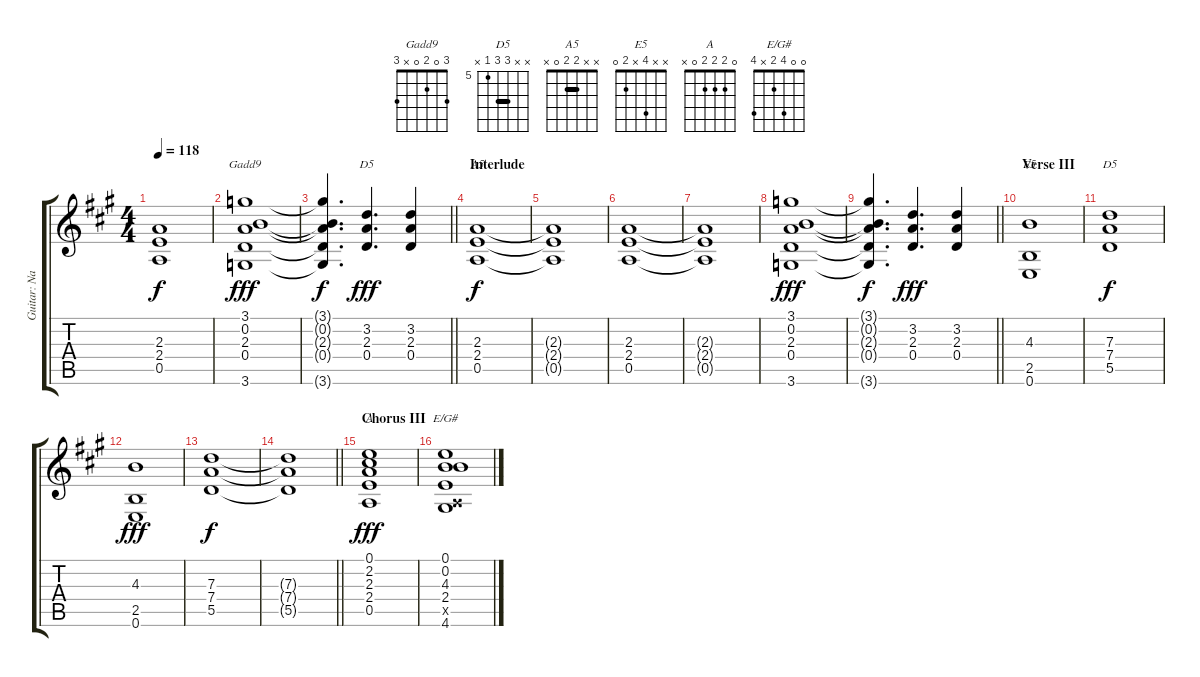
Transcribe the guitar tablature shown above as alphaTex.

\track ("Guitar: Nancy" "Guitar: Na") {instrument electricguitarjazz}
\staff {score tabs}
\tuning (E4 B3 G3 D3 A2 E2) {hide}
\chord ("Gadd9" 3 0 2 0 x 3)
\chord ("D5" x 3 2 0 x x)
\chord ("A5" x x 2 2 0 x) {barre 2}
\chord ("E5" x x 4 x 2 0)
\chord ("D5" x x 7 7 5 x) {firstfret 5 barre 7}
\chord ("A" 0 2 2 2 0 x)
\chord ("E/G#" 0 0 4 2 x 4)
\ts (4 4)
\tempo 118
\clef g2
\ks a
(2.3{t} 2.4{t} 0.5{t}).1{dy f} |
(3.1 0.2 2.3 0.4 3.6).1{ch "Gadd9" dy fff} |
\barLineRight lightlight
(3.1{t} 0.2{t} 2.3{t} 0.4{t} 3.6{t}).4{d dy f} (3.2 2.3 0.4).4{d ch "D5" dy fff} (3.2 2.3 0.4).4 |
\section ("" "Interlude")
(2.3 2.4 0.5).1{ch "A5" dy f} |
(2.3{t} 2.4{t} 0.5{t}).1 |
(2.3 2.4 0.5).1 |
(2.3{t} 2.4{t} 0.5{t}).1 |
(3.1 0.2 2.3 0.4 3.6).1{dy fff} |
\barLineRight lightlight
(3.1{t} 0.2{t} 2.3{t} 0.4{t} 3.6{t}).4{d dy f} (3.2 2.3 0.4).4{d dy fff} (3.2 2.3 0.4).4 |
\section ("" "Verse III")
(4.3 2.5 0.6).1{ch "E5"} |
(7.3 7.4 5.5).1{ch "D5" dy f} |
(4.3 2.5 0.6).1{dy fff} |
(7.3 7.4 5.5).1{dy f} |
\barLineRight lightlight
(7.3{t} 7.4{t} 5.5{t}).1 |
\section ("" "Chorus III")
(0.1 2.2 2.3 2.4 0.5).1{ch "A" dy fff} |
(0.1 0.2 4.3 2.4 0.5{x} 4.6).1{ch "E/G#"}
